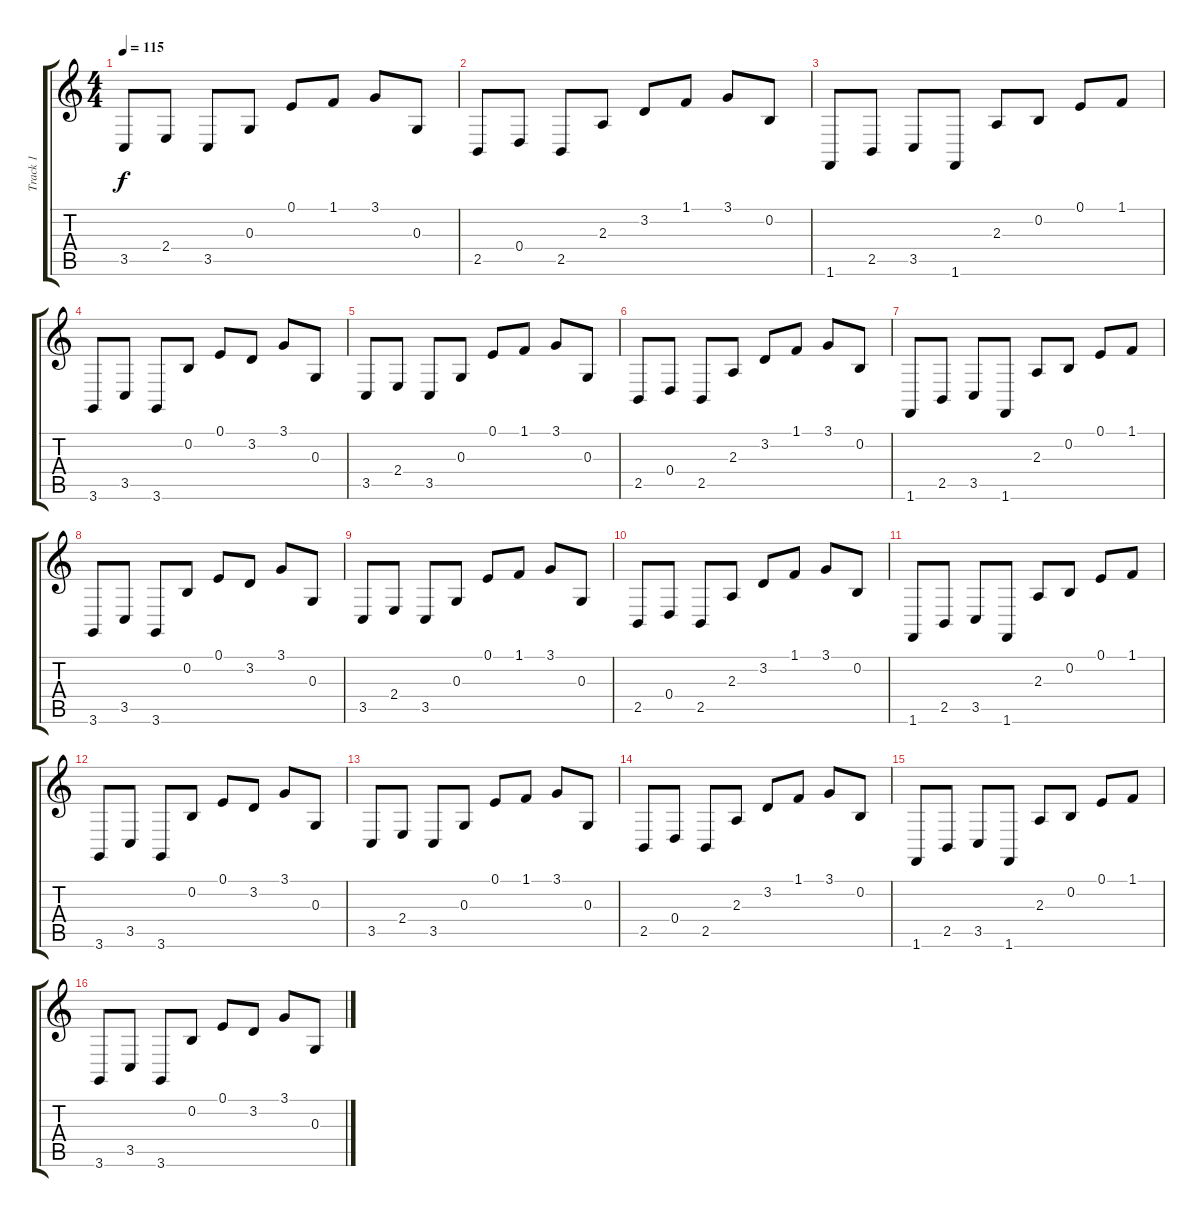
\track ("Track 1" "Track 1") {instrument acousticgrandpiano}
\staff {score tabs}
\tuning (E4 B3 G3 D3 A2 E2) {hide}
\ts (4 4)
\tempo 115
\clef g2
\ks c
3.5.8{dy f instrument acousticgrandpiano} 2.4.8 3.5.8 0.3.8 0.1.8 1.1.8 3.1.8 0.3.8 |
2.5.8 0.4.8 2.5.8 2.3.8 3.2.8 1.1.8 3.1.8 0.2.8 |
1.6.8 2.5.8 3.5.8 1.6.8 2.3.8 0.2.8 0.1.8 1.1.8 |
3.6.8 3.5.8 3.6.8 0.2.8 0.1.8 3.2.8 3.1.8 0.3.8 |
3.5.8 2.4.8 3.5.8 0.3.8 0.1.8 1.1.8 3.1.8 0.3.8 |
2.5.8 0.4.8 2.5.8 2.3.8 3.2.8 1.1.8 3.1.8 0.2.8 |
1.6.8 2.5.8 3.5.8 1.6.8 2.3.8 0.2.8 0.1.8 1.1.8 |
3.6.8 3.5.8 3.6.8 0.2.8 0.1.8 3.2.8 3.1.8 0.3.8 |
3.5.8 2.4.8 3.5.8 0.3.8 0.1.8 1.1.8 3.1.8 0.3.8 |
2.5.8 0.4.8 2.5.8 2.3.8 3.2.8 1.1.8 3.1.8 0.2.8 |
1.6.8 2.5.8 3.5.8 1.6.8 2.3.8 0.2.8 0.1.8 1.1.8 |
3.6.8 3.5.8 3.6.8 0.2.8 0.1.8 3.2.8 3.1.8 0.3.8 |
3.5.8 2.4.8 3.5.8 0.3.8 0.1.8 1.1.8 3.1.8 0.3.8 |
2.5.8 0.4.8 2.5.8 2.3.8 3.2.8 1.1.8 3.1.8 0.2.8 |
1.6.8 2.5.8 3.5.8 1.6.8 2.3.8 0.2.8 0.1.8 1.1.8 |
3.6.8 3.5.8 3.6.8 0.2.8 0.1.8 3.2.8 3.1.8 0.3.8
